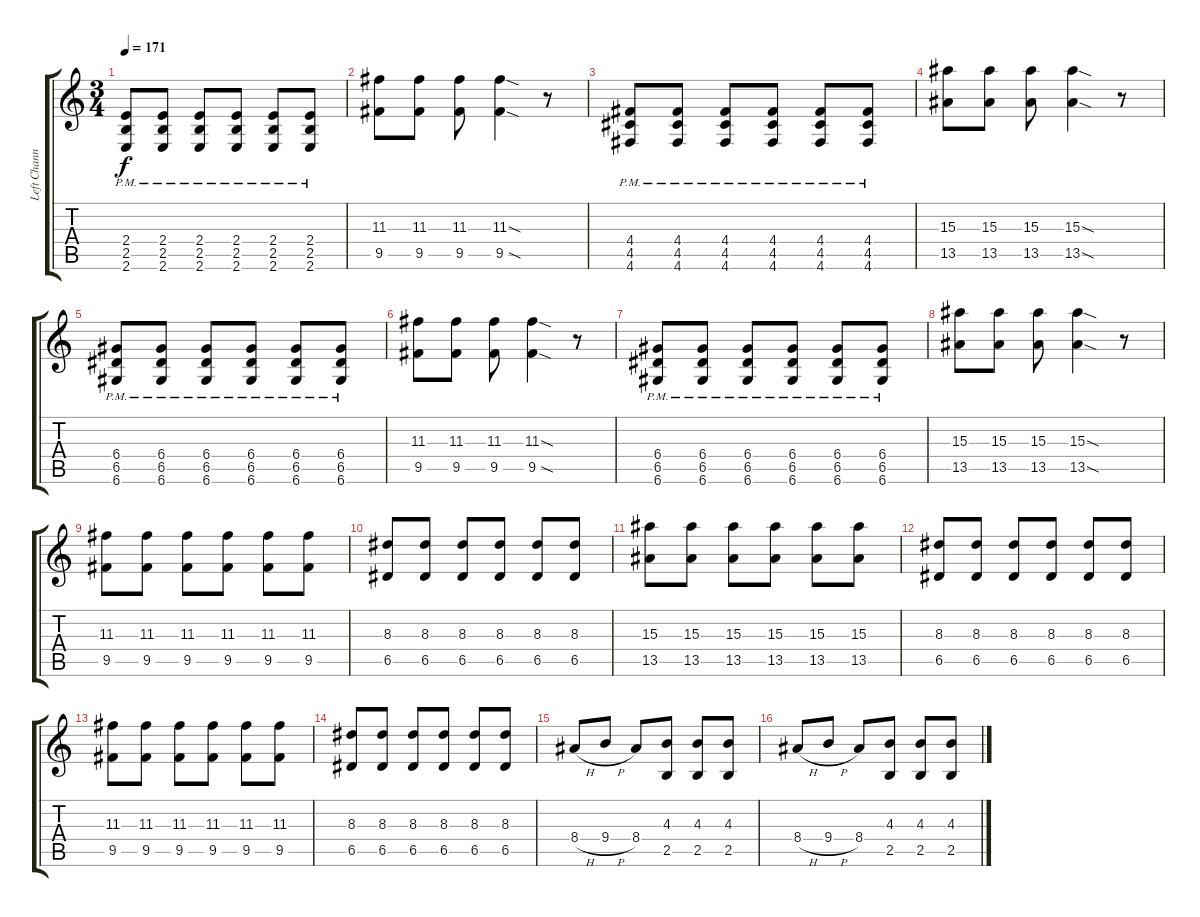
\track ("Left Channel" "Left Chann") {instrument distortionguitar}
\staff {score tabs}
\tuning (E4 B3 G3 D3 A2 D2) {hide}
\ts (3 4)
\tempo 171
\clef g2
\ks c
(2.4{pm} 2.5{pm} 2.6{pm}).8{dy f} (2.4{pm} 2.5{pm} 2.6{pm}).8 (2.4{pm} 2.5{pm} 2.6{pm}).8 (2.4{pm} 2.5{pm} 2.6{pm}).8 (2.4{pm} 2.5{pm} 2.6{pm}).8 (2.4{pm} 2.5{pm} 2.6{pm}).8 |
(11.3 9.5).8 (11.3 9.5).8 (11.3 9.5).8 (11.3{sod} 9.5{sod}).4 r.8 |
(4.4{pm} 4.5{pm} 4.6{pm}).8 (4.4{pm} 4.5{pm} 4.6{pm}).8 (4.4{pm} 4.5{pm} 4.6{pm}).8 (4.4{pm} 4.5{pm} 4.6{pm}).8 (4.4{pm} 4.5{pm} 4.6{pm}).8 (4.4{pm} 4.5{pm} 4.6{pm}).8 |
(15.3 13.5).8 (15.3 13.5).8 (15.3 13.5).8 (15.3{sod} 13.5{sod}).4 r.8 |
(6.4{pm} 6.5{pm} 6.6{pm}).8 (6.4{pm} 6.5{pm} 6.6{pm}).8 (6.4{pm} 6.5{pm} 6.6{pm}).8 (6.4{pm} 6.5{pm} 6.6{pm}).8 (6.4{pm} 6.5{pm} 6.6{pm}).8 (6.4{pm} 6.5{pm} 6.6{pm}).8 |
(11.3 9.5).8 (11.3 9.5).8 (11.3 9.5).8 (11.3{sod} 9.5{sod}).4 r.8 |
(6.4{pm} 6.5{pm} 6.6{pm}).8 (6.4{pm} 6.5{pm} 6.6{pm}).8 (6.4{pm} 6.5{pm} 6.6{pm}).8 (6.4{pm} 6.5{pm} 6.6{pm}).8 (6.4{pm} 6.5{pm} 6.6{pm}).8 (6.4{pm} 6.5{pm} 6.6{pm}).8 |
(15.3 13.5).8 (15.3 13.5).8 (15.3 13.5).8 (15.3{sod} 13.5{sod}).4 r.8 |
(11.3 9.5).8 (11.3 9.5).8 (11.3 9.5).8 (11.3 9.5).8 (11.3 9.5).8 (11.3 9.5).8 |
(8.3 6.5).8 (8.3 6.5).8 (8.3 6.5).8 (8.3 6.5).8 (8.3 6.5).8 (8.3 6.5).8 |
(15.3 13.5).8 (15.3 13.5).8 (15.3 13.5).8 (15.3 13.5).8 (15.3 13.5).8 (15.3 13.5).8 |
(8.3 6.5).8 (8.3 6.5).8 (8.3 6.5).8 (8.3 6.5).8 (8.3 6.5).8 (8.3 6.5).8 |
(11.3 9.5).8 (11.3 9.5).8 (11.3 9.5).8 (11.3 9.5).8 (11.3 9.5).8 (11.3 9.5).8 |
(8.3 6.5).8 (8.3 6.5).8 (8.3 6.5).8 (8.3 6.5).8 (8.3 6.5).8 (8.3 6.5).8 |
8.4{h}.8 9.4{h}.8 8.4.8 (4.3 2.5).8 (4.3 2.5).8 (4.3 2.5).8 |
8.4{h}.8 9.4{h}.8 8.4.8 (4.3 2.5).8 (4.3 2.5).8 (4.3 2.5).8
